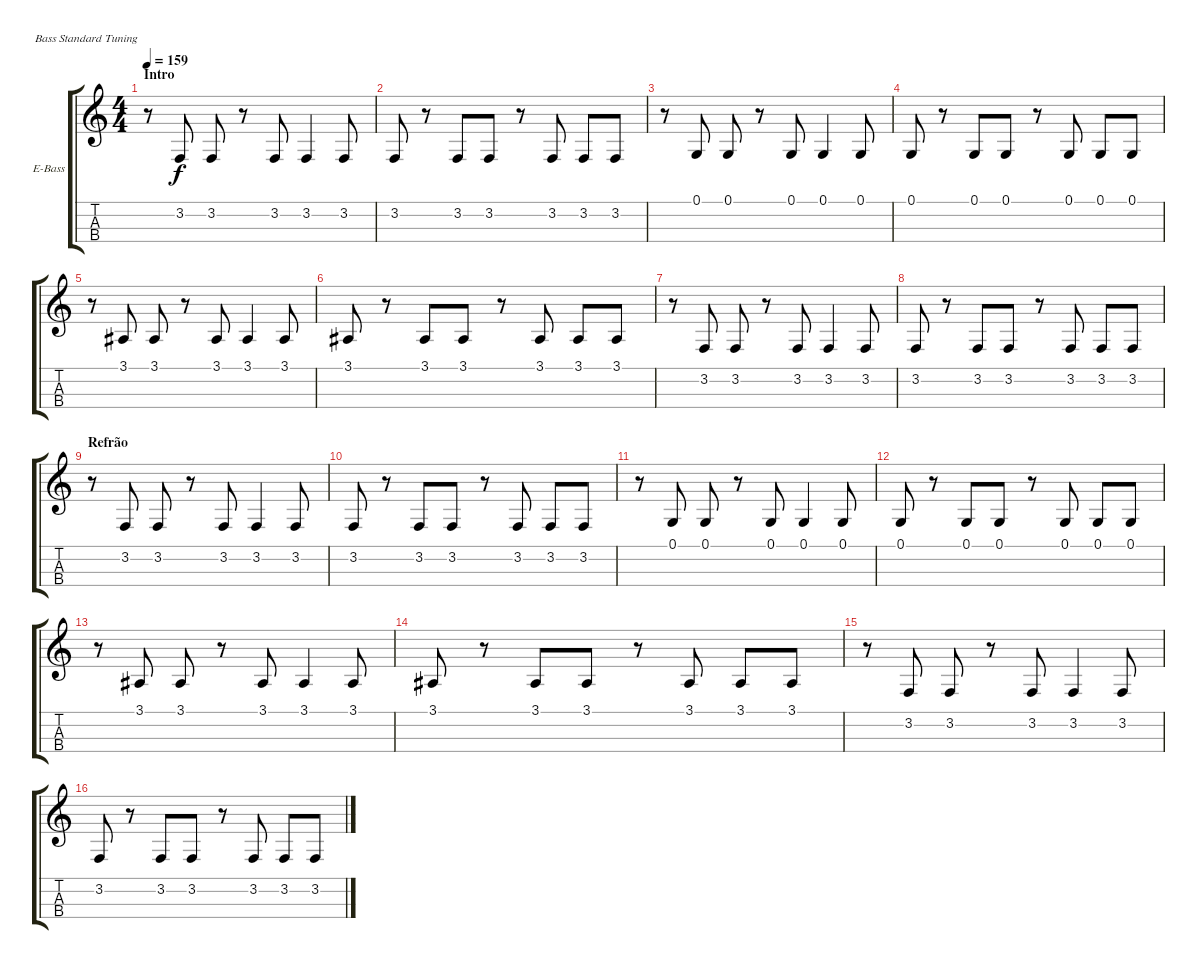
\bracketExtendMode groupsimilarinstruments
\firstSystemTrackNameOrientation horizontal
\otherSystemsTrackNameOrientation horizontal
\track ("Bass" "E-Bass") {instrument electricbassfinger}
\staff {score tabs}
\tuning (G2 D2 A1 E1)
\ts (4 4)
\section ("" "Intro")
\tempo 159
\clef g2
\scale
0.487395
\ks c
r.8{dy f instrument electricbassfinger} 3.2.8 3.2.8 r.8 3.2.8 3.2.4 3.2.8 |
\scale
0.256303 3.2.8 r.8 3.2.8 3.2.8 r.8 3.2.8 3.2.8 3.2.8 |
\scale
0.256303 r.8 0.1.8 0.1.8 r.8 0.1.8 0.1.4 0.1.8 |
\scale
0.333333 0.1.8 r.8 0.1.8 0.1.8 r.8 0.1.8 0.1.8 0.1.8 |
\scale
0.333333 r.8 3.1.8 3.1.8 r.8 3.1.8 3.1.4 3.1.8 |
\scale
0.333333 3.1.8 r.8 3.1.8 3.1.8 r.8 3.1.8 3.1.8 3.1.8 |
\scale
0.333333 r.8 3.2.8 3.2.8 r.8 3.2.8 3.2.4 3.2.8 |
\scale
0.333333 3.2.8 r.8 3.2.8 3.2.8 r.8 3.2.8 3.2.8 3.2.8 |
\section ("" "Refrão")
\scale
0.333333 r.8 3.2.8 3.2.8 r.8 3.2.8 3.2.4 3.2.8 |
\scale
0.333333 3.2.8 r.8 3.2.8 3.2.8 r.8 3.2.8 3.2.8 3.2.8 |
\scale
0.333333 r.8 0.1.8 0.1.8 r.8 0.1.8 0.1.4 0.1.8 |
\scale
0.333333 0.1.8 r.8 0.1.8 0.1.8 r.8 0.1.8 0.1.8 0.1.8 |
\scale
0.333333 r.8 3.1.8 3.1.8 r.8 3.1.8 3.1.4 3.1.8 |
\scale
0.333333 3.1.8 r.8 3.1.8 3.1.8 r.8 3.1.8 3.1.8 3.1.8 |
\scale
0.333333 r.8 3.2.8 3.2.8 r.8 3.2.8 3.2.4 3.2.8 |
\scale
0.333333 3.2.8 r.8 3.2.8 3.2.8 r.8 3.2.8 3.2.8 3.2.8
